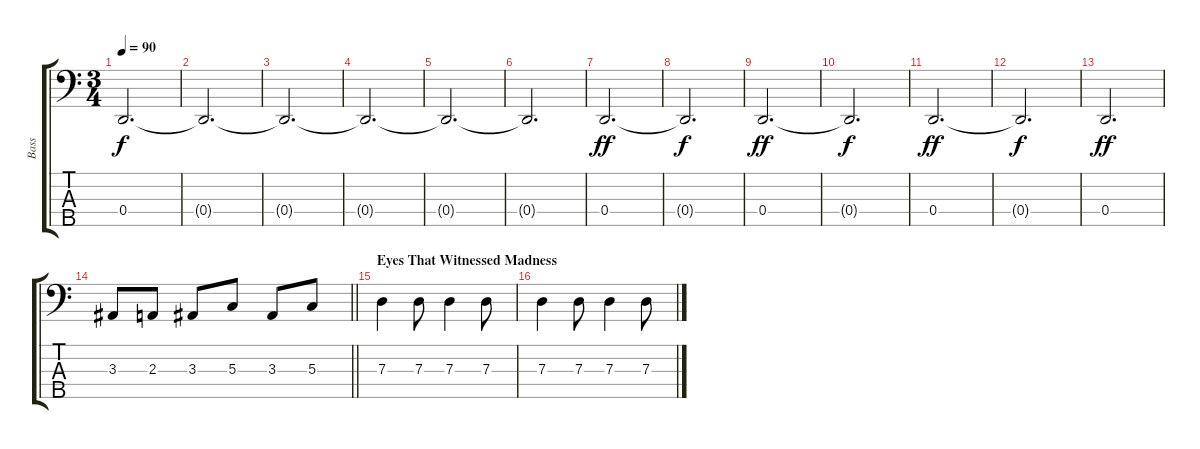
\track ("Bass" "Bass") {instrument electricbassfinger}
\staff {score tabs}
\tuning (F2 C2 G1 D1 A0) {hide}
\ts (3 4)
\tempo 90
\clef f4
\ks c
0.4{t}.2{d dy f} |
0.4{t}.2{d} |
0.4{t}.2{d} |
0.4{t}.2{d} |
0.4{t}.2{d} |
0.4{t}.2{d} |
0.4.2{d dy ff} |
0.4{t}.2{d dy f} |
0.4.2{d dy ff} |
0.4{t}.2{d dy f} |
0.4.2{d dy ff} |
0.4{t}.2{d dy f} |
0.4.2{d dy ff} |
\barLineRight lightlight
3.3.8 2.3.8 3.3.8 5.3.8 3.3.8 5.3.8 |
\section ("" "Eyes That Witnessed Madness")
7.3.4 7.3.8 7.3.4 7.3.8 |
7.3.4 7.3.8 7.3.4 7.3.8
